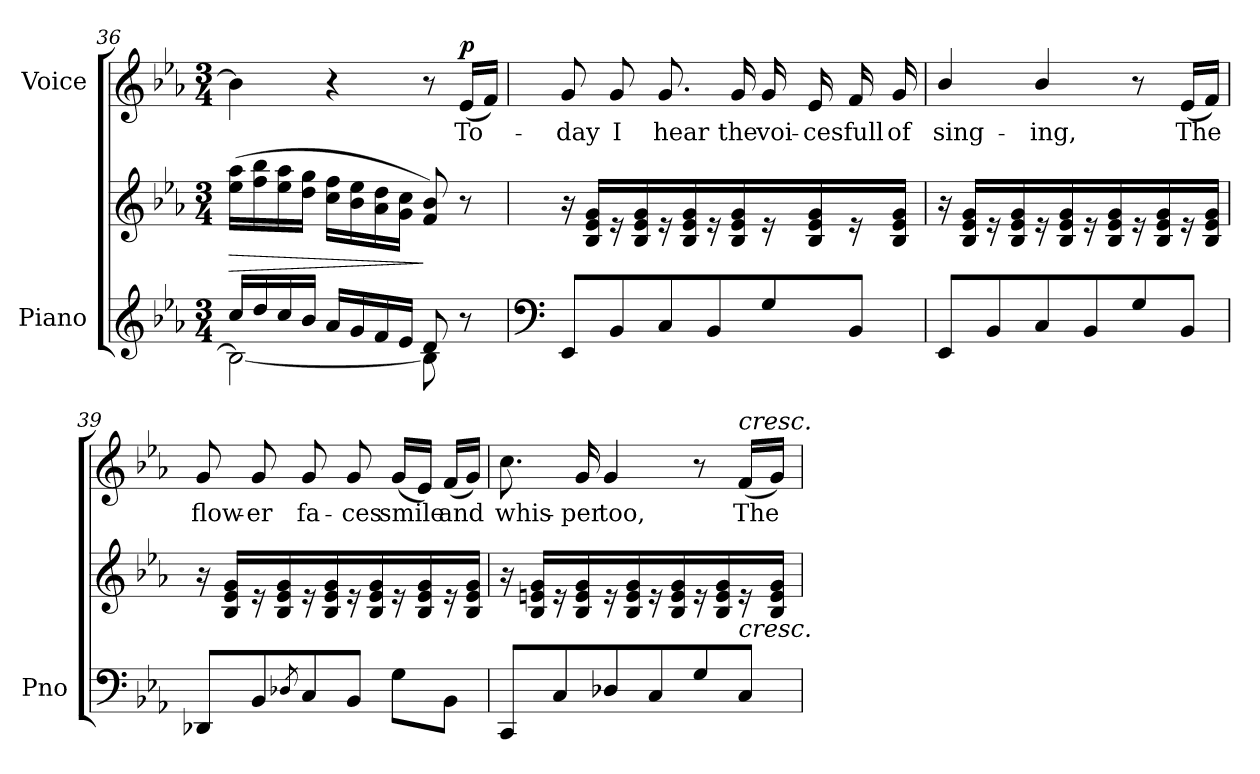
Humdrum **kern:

**kern	**kern	**dynam	**kern	**text	**dynam
*part2	*part2	*part2	*part1	*part1	*part1
*staff3	*staff2	*staff2/3	*staff1	*staff1	*staff1
*I"Piano	*	*	*I"Voice	*	*
*I'Pno	*	*	*	*	*
*clefG2	*clefG2	*	*clefG2	*	*
*k[b-e-a-]	*k[b-e-a-]	*	*k[b-e-a-]	*	*
*M3/4	*M3/4	*	*M3/4	*	*
=36	=36	=36	=36	=36	=36
*^	*	*	*	*	*
!	!	!	!LO:HP:b	!	!	!
16cc/LL	2B-\_	(16ee-\ 16aa-\LL	>	4b-\]	.	.
16dd/	.	16ff\ 16bb-\	.	.	.	.
16cc/	.	16ee-\ 16aa-\	.	.	.	.
16b-/JJ	.	16dd\ 16gg\JJ	.	.	.	.
16a-/LL	.	16cc\ 16ff\LL	.	4r	.	.
16g/	.	16b-\ 16ee-\	.	.	.	.
16f/	.	16a-\ 16dd\	.	.	.	.
16e-/JJ	.	16g\ 16cc\JJ	.	.	.	.
8d/	8B-\]	8f/ 8b-/)	]	8r	.	.
!	!	!	!	!	!LO:LY:b	!LO:DY:a
8r	8ryy	8r	.	(16e-/LL	To-	p
.	.	.	.	16f/JJ)	.	.
*v	*v	*	*	*	*	*
!!LO:PB:g=z
=37	=37	=37	=37	=37	=37
*clefF4	*	*	*	*	*
!	!	!	!	!LO:LY:b	!
8EE-/L	16r	.	8g/	day	.
.	16B-/ 16e-/ 16g/LL	.	.	.	.
!	!	!	!	!LO:LY:b	!
8BB-/	16r	.	8g/	I	.
.	16B-/ 16e-/ 16g/	.	.	.	.
!	!	!	!	!LO:LY:b	!
8C/	16r	.	8.g/	hear	.
.	16B-/ 16e-/ 16g/	.	.	.	.
8BB-/	16r	.	.	.	.
!	!	!	!	!LO:LY:b	!
.	16B-/ 16e-/ 16g/	.	16g/	the	.
!	!	!	!	!LO:LY:b	!
8G/	16r	.	16g/	voi-	.
!	!	!	!	!LO:LY:b	!
.	16B-/ 16e-/ 16g/	.	16e-/	-ces	.
!	!	!	!	!LO:LY:b	!
8BB-/J	16r	.	16f/	full	.
!	!	!	!	!LO:LY:b	!
.	16B-/ 16e-/ 16g/JJ	.	16g/	of	.
=38	=38	=38	=38	=38	=38
!	!	!	!	!LO:LY:b	!
8EE-/L	16r	.	4b-/	sing-	.
.	16B-/ 16e-/ 16g/LL	.	.	.	.
8BB-/	16r	.	.	.	.
.	16B-/ 16e-/ 16g/	.	.	.	.
!	!	!	!	!LO:LY:b	!
8C/	16r	.	4b-/	-ing,	.
.	16B-/ 16e-/ 16g/	.	.	.	.
8BB-/	16r	.	.	.	.
.	16B-/ 16e-/ 16g/	.	.	.	.
8G/	16r	.	8r	.	.
.	16B-/ 16e-/ 16g/	.	.	.	.
!	!	!	!	!LO:LY:b	!
8BB-/J	16r	.	(16e-/LL	The	.
.	16B-/ 16e-/ 16g/JJ	.	16f/JJ)	.	.
!!LO:LB:g=z
=39	=39	=39	=39	=39	=39
!	!	!	!	!LO:LY:b	!
8DD-X/L	16r	.	8g/	flow-	.
.	16B-/ 16e-/ 16g/LL	.	.	.	.
!	!	!	!	!LO:LY:b	!
8BB-/	16r	.	8g/	-er	.
.	16B-/ 16e-/ 16g/	.	.	.	.
8qD-X/	.	.	.	.	.
!	!	!	!	!LO:LY:b	!
8C/	16r	.	8g/	fa-	.
.	16B-/ 16e-/ 16g/	.	.	.	.
!	!	!	!	!LO:LY:b	!
8BB-/J	16r	.	8g/	-ces	.
.	16B-/ 16e-/ 16g/	.	.	.	.
!	!	!	!	!LO:LY:b	!
8G\L	16r	.	(16g/LL	smile	.
.	16B-/ 16e-/ 16g/	.	16e-/JJ)	.	.
!	!	!	!	!LO:LY:b	!
8BB-\J	16r	.	(16f/LL	and	.
.	16B-/ 16e-/ 16g/JJ	.	16g/JJ)	.	.
=40	=40	=40	=40	=40	=40
!	!	!	!	!LO:LY:b	!
8CC/L	16r	.	8.cc\	whis-	.
.	16B-/ 16en/ 16g/LL	.	.	.	.
8C/	16r	.	.	.	.
!	!	!	!	!LO:LY:b	!
.	16B-/ 16e/ 16g/	.	16g/	-per	.
!	!	!	!	!LO:LY:b	!
8D-X/	16r	.	4g/	too,	.
.	16B-/ 16e/ 16g/	.	.	.	.
8C/	16r	.	.	.	.
.	16B-/ 16e/ 16g/	.	.	.	.
8G/	16r	.	8r	.	.
.	16B-/ 16e/ 16g/	.	.	.	.
!	!	!	!LO:TX:a:i:t=cresc.	!	!
!	!LO:TX:b:i:t=cresc.	!	!	!	!
!	!	!	!	!LO:LY:b	!
8C/J	16r	.	(16f/LL	The	.
.	16B-/ 16e/ 16g/JJ	.	16g/JJ)	.	.
=	=	=	=	=	=
*-	*-	*-	*-	*-	*-
